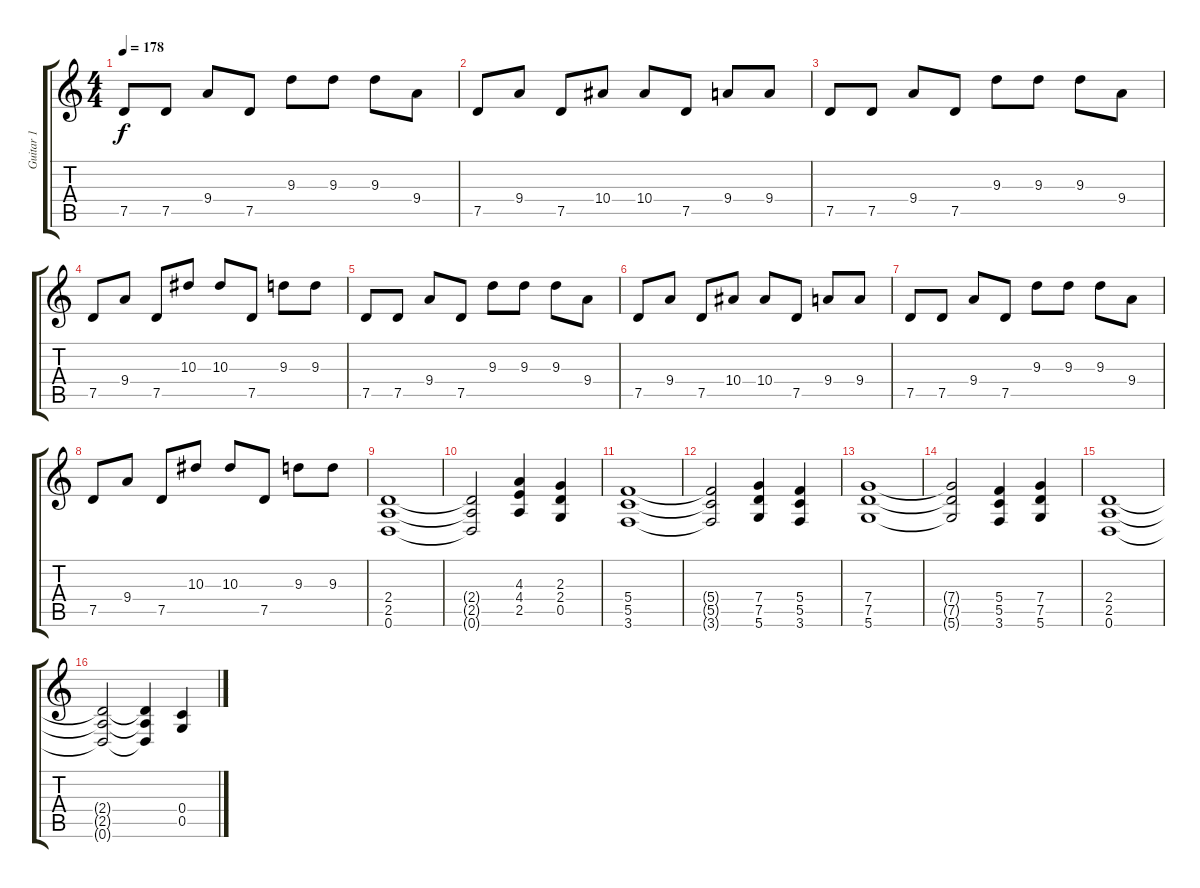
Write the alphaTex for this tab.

\track ("Guitar 1" "Guitar 1") {instrument overdrivenguitar}
\staff {score tabs}
\tuning (D4 A3 F3 C3 G2 D2) {hide}
\ts (4 4)
\tempo 178
\clef g2
\ks c
7.5.8{dy f} 7.5.8 9.4.8 7.5.8 9.3.8 9.3.8 9.3.8 9.4.8 |
7.5.8 9.4.8 7.5.8 10.4.8 10.4.8 7.5.8 9.4.8 9.4.8 |
7.5.8 7.5.8 9.4.8 7.5.8 9.3.8 9.3.8 9.3.8 9.4.8 |
7.5.8 9.4.8 7.5.8 10.3.8 10.3.8 7.5.8 9.3.8 9.3.8 |
7.5.8 7.5.8 9.4.8 7.5.8 9.3.8 9.3.8 9.3.8 9.4.8 |
7.5.8 9.4.8 7.5.8 10.4.8 10.4.8 7.5.8 9.4.8 9.4.8 |
7.5.8 7.5.8 9.4.8 7.5.8 9.3.8 9.3.8 9.3.8 9.4.8 |
7.5.8 9.4.8 7.5.8 10.3.8 10.3.8 7.5.8 9.3.8 9.3.8 |
(2.4 2.5 0.6).1 |
(2.4{t} 2.5{t} 0.6{t}).2 (4.3 4.4 2.5).4 (2.3 2.4 0.5).4 |
(5.4 5.5 3.6).1 |
(5.4{t} 5.5{t} 3.6{t}).2 (7.4 7.5 5.6).4 (5.4 5.5 3.6).4 |
(7.4 7.5 5.6).1 |
(7.4{t} 7.5{t} 5.6{t}).2 (5.4 5.5 3.6).4 (7.4 7.5 5.6).4 |
(2.4 2.5 0.6).1 |
(2.4{t} 2.5{t} 0.6{t}).2 (2.4{t} 2.5{t} 0.6{t}).4 (0.4 0.5).4
